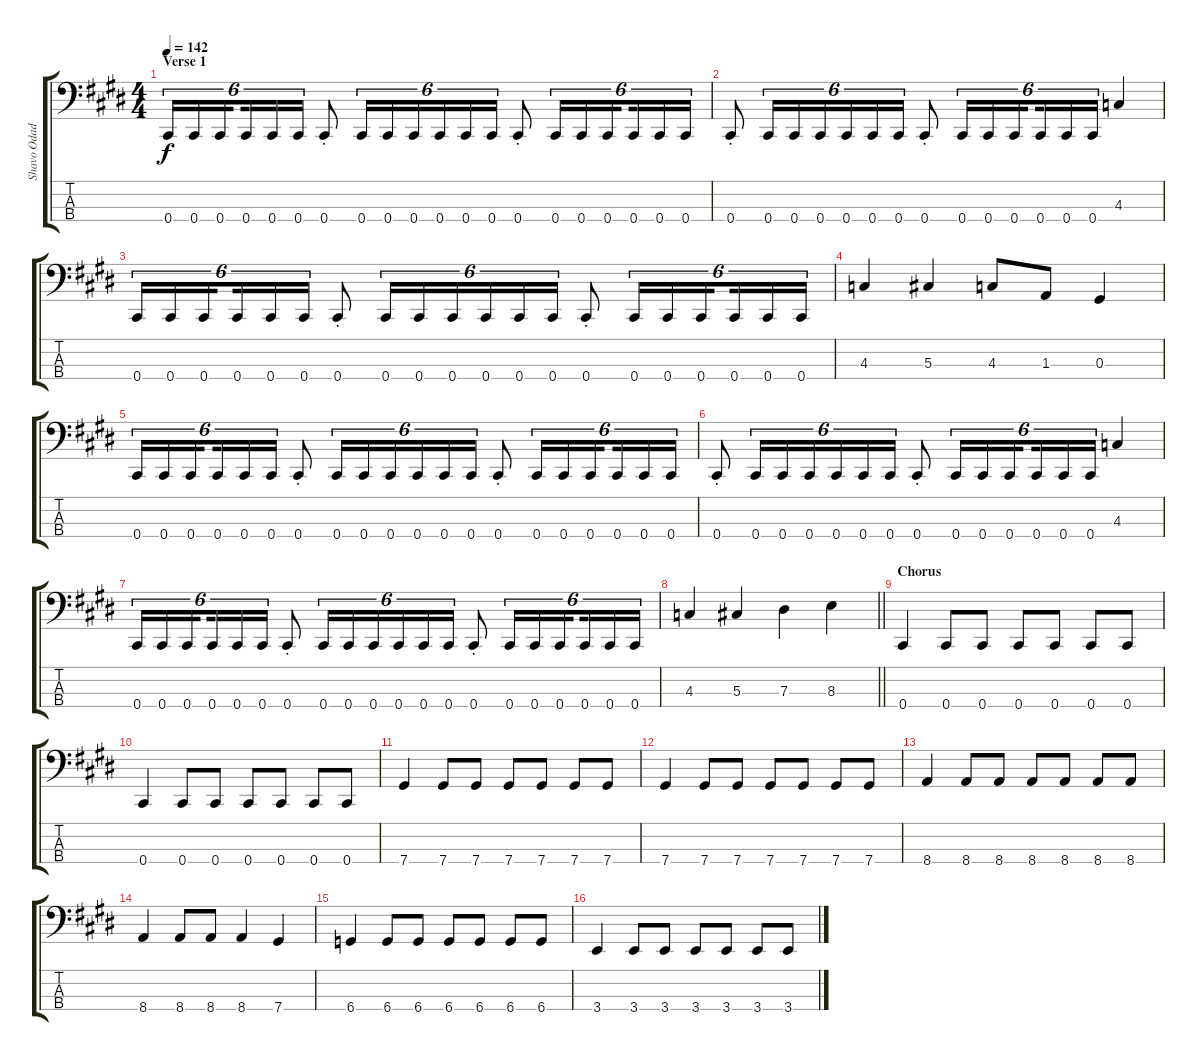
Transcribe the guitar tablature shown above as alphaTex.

\track ("Shavo Odadjian [Bass Guitar]" "Shavo Odad") {instrument electricbassfinger}
\staff {score tabs}
\tuning (Gb2 Db2 Ab1 Db1) {hide}
\ts (4 4)
\section ("" "Verse 1")
\tempo 142
\clef f4
\ks c#minor
0.4.16{tu (6 4) dy f} 0.4.16{tu (6 4)} 0.4.16{tu (6 4) beam splitsecondary} 0.4.16{tu (6 4)} 0.4.16{tu (6 4)} 0.4.16{tu (6 4)} 0.4{st}.8 0.4.16{tu (6 4)} 0.4.16{tu (6 4)} 0.4.16{tu (6 4)} 0.4.16{tu (6 4)} 0.4.16{tu (6 4)} 0.4.16{tu (6 4)} 0.4{st}.8 0.4.16{tu (6 4)} 0.4.16{tu (6 4)} 0.4.16{tu (6 4) beam splitsecondary} 0.4.16{tu (6 4)} 0.4.16{tu (6 4)} 0.4.16{tu (6 4)} |
0.4{st}.8 0.4.16{tu (6 4)} 0.4.16{tu (6 4)} 0.4.16{tu (6 4)} 0.4.16{tu (6 4)} 0.4.16{tu (6 4)} 0.4.16{tu (6 4)} 0.4{st}.8 0.4.16{tu (6 4)} 0.4.16{tu (6 4)} 0.4.16{tu (6 4) beam splitsecondary} 0.4.16{tu (6 4)} 0.4.16{tu (6 4)} 0.4.16{tu (6 4)} 4.3.4 |
0.4.16{tu (6 4)} 0.4.16{tu (6 4)} 0.4.16{tu (6 4) beam splitsecondary} 0.4.16{tu (6 4)} 0.4.16{tu (6 4)} 0.4.16{tu (6 4)} 0.4{st}.8 0.4.16{tu (6 4)} 0.4.16{tu (6 4)} 0.4.16{tu (6 4)} 0.4.16{tu (6 4)} 0.4.16{tu (6 4)} 0.4.16{tu (6 4)} 0.4{st}.8 0.4.16{tu (6 4)} 0.4.16{tu (6 4)} 0.4.16{tu (6 4) beam splitsecondary} 0.4.16{tu (6 4)} 0.4.16{tu (6 4)} 0.4.16{tu (6 4)} |
4.3.4 5.3.4 4.3.8 1.3.8 0.3.4 |
0.4.16{tu (6 4)} 0.4.16{tu (6 4)} 0.4.16{tu (6 4) beam splitsecondary} 0.4.16{tu (6 4)} 0.4.16{tu (6 4)} 0.4.16{tu (6 4)} 0.4{st}.8 0.4.16{tu (6 4)} 0.4.16{tu (6 4)} 0.4.16{tu (6 4)} 0.4.16{tu (6 4)} 0.4.16{tu (6 4)} 0.4.16{tu (6 4)} 0.4{st}.8 0.4.16{tu (6 4)} 0.4.16{tu (6 4)} 0.4.16{tu (6 4) beam splitsecondary} 0.4.16{tu (6 4)} 0.4.16{tu (6 4)} 0.4.16{tu (6 4)} |
0.4{st}.8 0.4.16{tu (6 4)} 0.4.16{tu (6 4)} 0.4.16{tu (6 4)} 0.4.16{tu (6 4)} 0.4.16{tu (6 4)} 0.4.16{tu (6 4)} 0.4{st}.8 0.4.16{tu (6 4)} 0.4.16{tu (6 4)} 0.4.16{tu (6 4) beam splitsecondary} 0.4.16{tu (6 4)} 0.4.16{tu (6 4)} 0.4.16{tu (6 4)} 4.3.4 |
0.4.16{tu (6 4)} 0.4.16{tu (6 4)} 0.4.16{tu (6 4) beam splitsecondary} 0.4.16{tu (6 4)} 0.4.16{tu (6 4)} 0.4.16{tu (6 4)} 0.4{st}.8 0.4.16{tu (6 4)} 0.4.16{tu (6 4)} 0.4.16{tu (6 4)} 0.4.16{tu (6 4)} 0.4.16{tu (6 4)} 0.4.16{tu (6 4)} 0.4{st}.8 0.4.16{tu (6 4)} 0.4.16{tu (6 4)} 0.4.16{tu (6 4) beam splitsecondary} 0.4.16{tu (6 4)} 0.4.16{tu (6 4)} 0.4.16{tu (6 4)} |
\barLineRight lightlight
4.3.4 5.3.4 7.3.4 8.3.4 |
\section ("" "Chorus")
0.4.4 0.4.8 0.4.8 0.4.8 0.4.8 0.4.8 0.4.8 |
0.4.4 0.4.8 0.4.8 0.4.8 0.4.8 0.4.8 0.4.8 |
7.4.4 7.4.8 7.4.8 7.4.8 7.4.8 7.4.8 7.4.8 |
7.4.4 7.4.8 7.4.8 7.4.8 7.4.8 7.4.8 7.4.8 |
8.4.4 8.4.8 8.4.8 8.4.8 8.4.8 8.4.8 8.4.8 |
8.4.4 8.4.8 8.4.8 8.4.4 7.4.4 |
6.4.4 6.4.8 6.4.8 6.4.8 6.4.8 6.4.8 6.4.8 |
3.4.4 3.4.8 3.4.8 3.4.8 3.4.8 3.4.8 3.4.8
